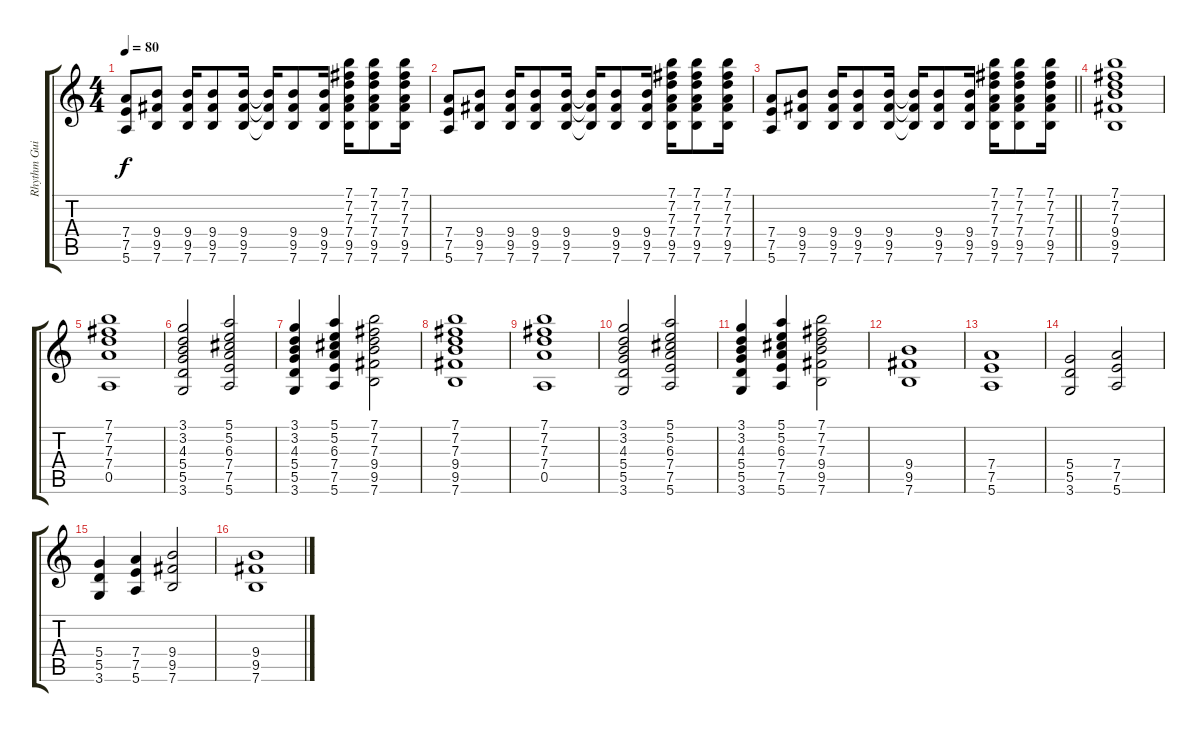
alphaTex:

\track ("Rhythm Guitar" "Rhythm Gui") {instrument distortionguitar}
\staff {score tabs}
\tuning (E4 B3 G3 D3 A2 E2) {hide}
\ts (4 4)
\tempo 80
\clef g2
\ks c
(7.4 7.5 5.6).8{dy f} (9.4 9.5 7.6).8 (9.4 9.5 7.6).16 (9.4 9.5 7.6).8 (9.4 9.5 7.6).16 (9.4{t} 9.5{t} 7.6{t}).16 (9.4 9.5 7.6).8 (9.4 9.5 7.6).16 (7.1 7.2 7.3 7.4 9.5 7.6).16 (7.1 7.2 7.3 7.4 9.5 7.6).8 (7.1 7.2 7.3 7.4 9.5 7.6).16 |
(7.4 7.5 5.6).8 (9.4 9.5 7.6).8 (9.4 9.5 7.6).16 (9.4 9.5 7.6).8 (9.4 9.5 7.6).16 (9.4{t} 9.5{t} 7.6{t}).16 (9.4 9.5 7.6).8 (9.4 9.5 7.6).16 (7.1 7.2 7.3 7.4 9.5 7.6).16 (7.1 7.2 7.3 7.4 9.5 7.6).8 (7.1 7.2 7.3 7.4 9.5 7.6).16 |
\barLineRight lightlight
(7.4 7.5 5.6).8 (9.4 9.5 7.6).8 (9.4 9.5 7.6).16 (9.4 9.5 7.6).8 (9.4 9.5 7.6).16 (9.4{t} 9.5{t} 7.6{t}).16 (9.4 9.5 7.6).8 (9.4 9.5 7.6).16 (7.1 7.2 7.3 7.4 9.5 7.6).16 (7.1 7.2 7.3 7.4 9.5 7.6).8 (7.1 7.2 7.3 7.4 9.5 7.6).16 |
(7.1 7.2 7.3 9.4 9.5 7.6).1 |
(7.1 7.2 7.3 7.4 0.5).1 |
(3.1 3.2 4.3 5.4 5.5 3.6).2 (5.1 5.2 6.3 7.4 7.5 5.6).2 |
(3.1 3.2 4.3 5.4 5.5 3.6).4 (5.1 5.2 6.3 7.4 7.5 5.6).4 (7.1 7.2 7.3 9.4 9.5 7.6).2 |
(7.1 7.2 7.3 9.4 9.5 7.6).1 |
(7.1 7.2 7.3 7.4 0.5).1 |
(3.1 3.2 4.3 5.4 5.5 3.6).2 (5.1 5.2 6.3 7.4 7.5 5.6).2 |
(3.1 3.2 4.3 5.4 5.5 3.6).4 (5.1 5.2 6.3 7.4 7.5 5.6).4 (7.1 7.2 7.3 9.4 9.5 7.6).2 |
(9.4 9.5 7.6).1 |
(7.4 7.5 5.6).1 |
(5.4 5.5 3.6).2 (7.4 7.5 5.6).2 |
(5.4 5.5 3.6).4 (7.4 7.5 5.6).4 (9.4 9.5 7.6).2 |
(9.4 9.5 7.6).1
